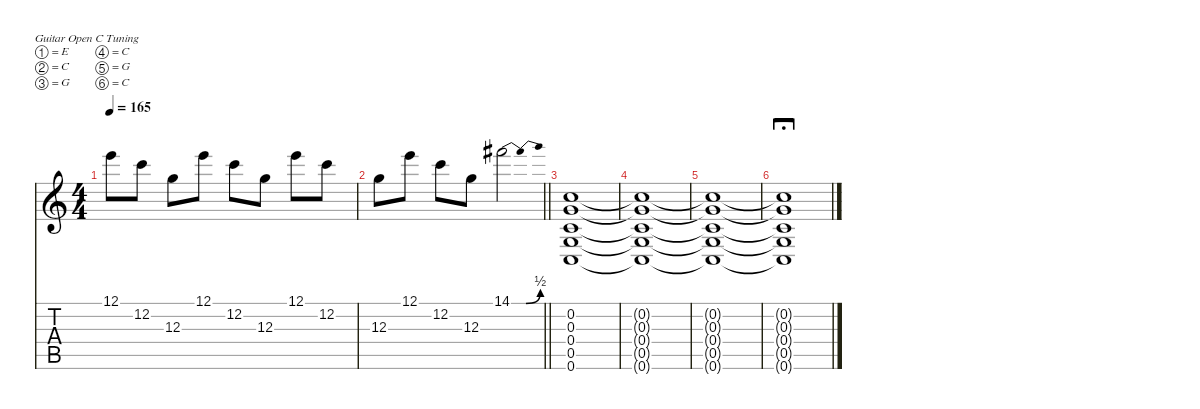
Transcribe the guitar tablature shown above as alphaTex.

\defaultSystemsLayout 4
\hideDynamics
\bracketExtendMode nobrackets
\singleTrackTrackNamePolicy hidden
\multiTrackTrackNamePolicy hidden
\firstSystemTrackNameMode fullname
\otherSystemsTrackNameOrientation horizontal
\track ("Devin Townsend (Guitar 1)" "dist.guit.") {mute instrument distortionguitar}
\staff {score tabs}
\tuning (E4 C4 G3 C3 G2 C2)
\ts (4 4)
\tempo 165
\clef g2
\ks c
12.1.8{dy f beam Down} 12.2.8{beam Down} 12.3.8{beam Down} 12.1.8{beam Down} 12.2.8{beam Down} 12.3.8{beam Down} 12.1.8{beam Down} 12.2.8{beam Down} |
\barLineRight lightlight
12.3.8{beam Down} 12.1.8{beam Down} 12.2.8{beam Down} 12.3.8{beam Down} 14.1{be (bendrelease 0 0 19.999999199999998 2 30 2 9.999999599999999 0) acc #}.2{beam Down} |
(0.6 0.5 0.4 0.3 0.2).1{beam Up} |
(0.2{t} 0.3{t} 0.4{t} 0.5{t} 0.6{t}).1{beam Up} |
(0.6{t} 0.5{t} 0.4{t} 0.3{t} 0.2{t}).1{beam Up} |
(0.2{t} 0.3{t} 0.4{t} 0.5{t} 0.6{t}).1{fermata (long 1) beam Up}
